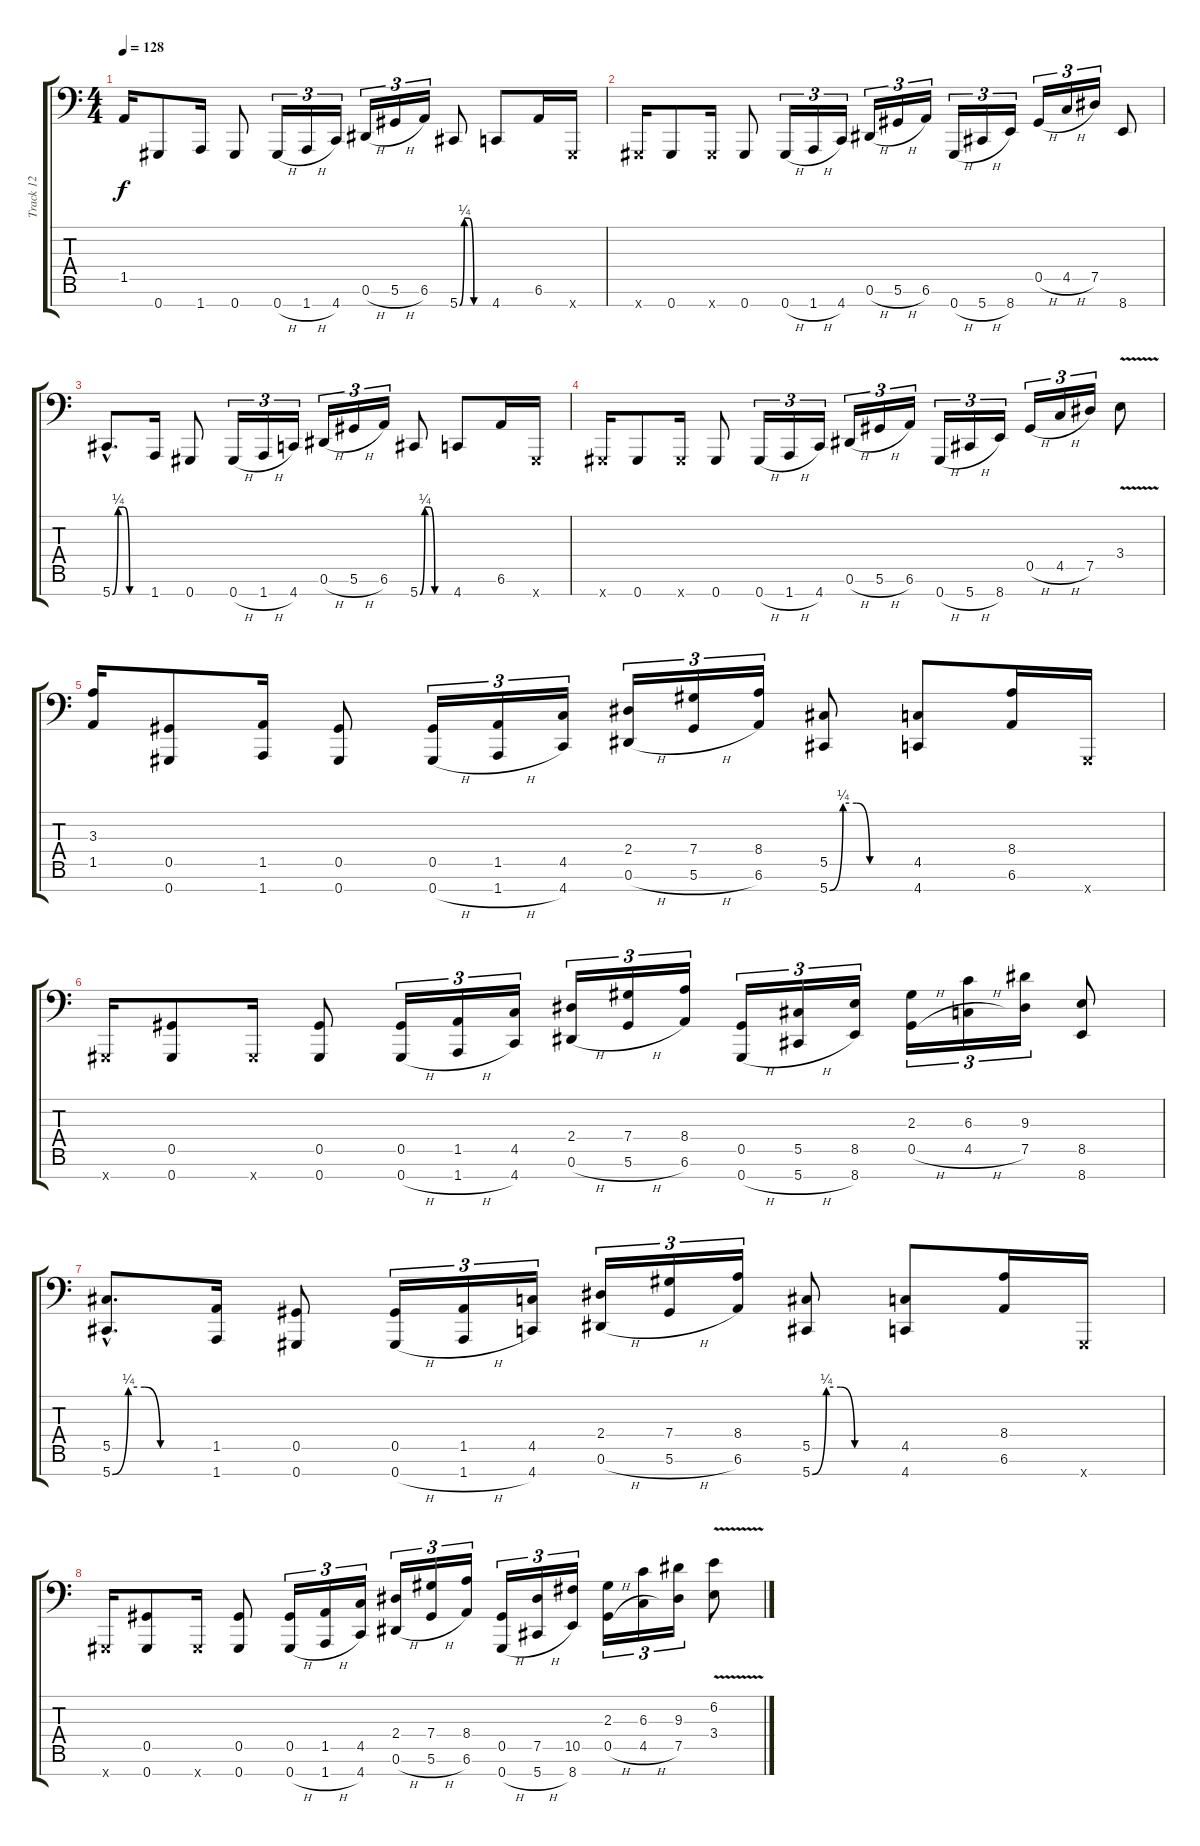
\track ("Track 12" "Track 12") {instrument lead2sawtooth}
\staff {score tabs}
\tuning (Eb4 Bb3 Gb3 Db3 Ab2 Eb2 Ab1) {hide}
\ts (4 4)
\tempo 128
\clef f4
\ks c
1.5.16{dy f instrument lead2sawtooth} 0.7.8 1.7.16 0.7.8 0.7{h}.16{tu (3 2)} 1.7{h}.16{tu (3 2)} 4.7.16{tu (3 2)} 0.6{h}.16{tu (3 2)} 5.6{h}.16{tu (3 2)} 6.6.16{tu (3 2)} 5.7{be (custom 0 0 10 1 20 1 30 0 60 0)}.8 4.7.8 6.6.16 0.7{x}.16 |
0.7{x}.16 0.7.8 0.7{x}.16 0.7.8 0.7{h}.16{tu (3 2)} 1.7{h}.16{tu (3 2)} 4.7.16{tu (3 2)} 0.6{h}.16{tu (3 2)} 5.6{h}.16{tu (3 2)} 6.6.16{tu (3 2)} 0.7{h}.16{tu (3 2)} 5.7{h}.16{tu (3 2)} 8.7.16{tu (3 2)} 0.5{h}.16{tu (3 2)} 4.5{h}.16{tu (3 2)} 7.5.16{tu (3 2)} 8.7.8 |
5.7{be (custom 0 0 10 1 20 1 30 0 60 0) hac}.8{d} 1.7.16 0.7.8 0.7{h}.16{tu (3 2)} 1.7{h}.16{tu (3 2)} 4.7.16{tu (3 2)} 0.6{h}.16{tu (3 2)} 5.6{h}.16{tu (3 2)} 6.6.16{tu (3 2)} 5.7{be (custom 0 0 10 1 20 1 30 0 60 0)}.8 4.7.8 6.6.16 0.7{x}.16 |
0.7{x}.16 0.7.8 0.7{x}.16 0.7.8 0.7{h}.16{tu (3 2)} 1.7{h}.16{tu (3 2)} 4.7.16{tu (3 2)} 0.6{h}.16{tu (3 2)} 5.6{h}.16{tu (3 2)} 6.6.16{tu (3 2)} 0.7{h}.16{tu (3 2)} 5.7{h}.16{tu (3 2)} 8.7.16{tu (3 2)} 0.5{h}.16{tu (3 2)} 4.5{h}.16{tu (3 2)} 7.5.16{tu (3 2)} 3.4{v}.8 |
(3.3 1.5).16 (0.5 0.7).8 (1.5 1.7).16 (0.5 0.7).8 (0.5 0.7{h}).16{tu (3 2)} (1.5 1.7{h}).16{tu (3 2)} (4.5 4.7).16{tu (3 2)} (2.4 0.6{h}).16{tu (3 2)} (7.4 5.6{h}).16{tu (3 2)} (8.4 6.6).16{tu (3 2)} (5.5 5.7{be (custom 0 0 10 1 20 1 30 0 60 0)}).8 (4.5 4.7).8 (8.4 6.6).16 0.7{x}.16 |
0.7{x}.16 (0.5 0.7).8 0.7{x}.16 (0.5 0.7).8 (0.5 0.7{h}).16{tu (3 2)} (1.5 1.7{h}).16{tu (3 2)} (4.5 4.7).16{tu (3 2)} (2.4 0.6{h}).16{tu (3 2)} (7.4 5.6{h}).16{tu (3 2)} (8.4 6.6).16{tu (3 2)} (0.5 0.7{h}).16{tu (3 2)} (5.5 5.7{h}).16{tu (3 2)} (8.5 8.7).16{tu (3 2)} (2.3 0.5{h}).16{tu (3 2)} (6.3 4.5{h}).16{tu (3 2)} (9.3 7.5).16{tu (3 2)} (8.5 8.7).8 |
(5.5{hac} 5.7{be (custom 0 0 10 1 20 1 30 0 60 0) hac}).8{d} (1.5 1.7).16 (0.5 0.7).8 (0.5 0.7{h}).16{tu (3 2)} (1.5 1.7{h}).16{tu (3 2)} (4.5 4.7).16{tu (3 2)} (2.4 0.6{h}).16{tu (3 2)} (7.4 5.6{h}).16{tu (3 2)} (8.4 6.6).16{tu (3 2)} (5.5 5.7{be (custom 0 0 10 1 20 1 30 0 60 0)}).8 (4.5 4.7).8 (8.4 6.6).16 0.7{x}.16 |
0.7{x}.16 (0.5 0.7).8 0.7{x}.16 (0.5 0.7).8 (0.5 0.7{h}).16{tu (3 2)} (1.5 1.7{h}).16{tu (3 2)} (4.5 4.7).16{tu (3 2)} (2.4 0.6{h}).16{tu (3 2)} (7.4 5.6{h}).16{tu (3 2)} (8.4 6.6).16{tu (3 2)} (0.5 0.7{h}).16{tu (3 2)} (7.5 5.7{h}).16{tu (3 2)} (10.5 8.7).16{tu (3 2)} (2.3 0.5{h}).16{tu (3 2)} (6.3 4.5{h}).16{tu (3 2)} (9.3 7.5).16{tu (3 2)} (6.2 3.4{v}).8
